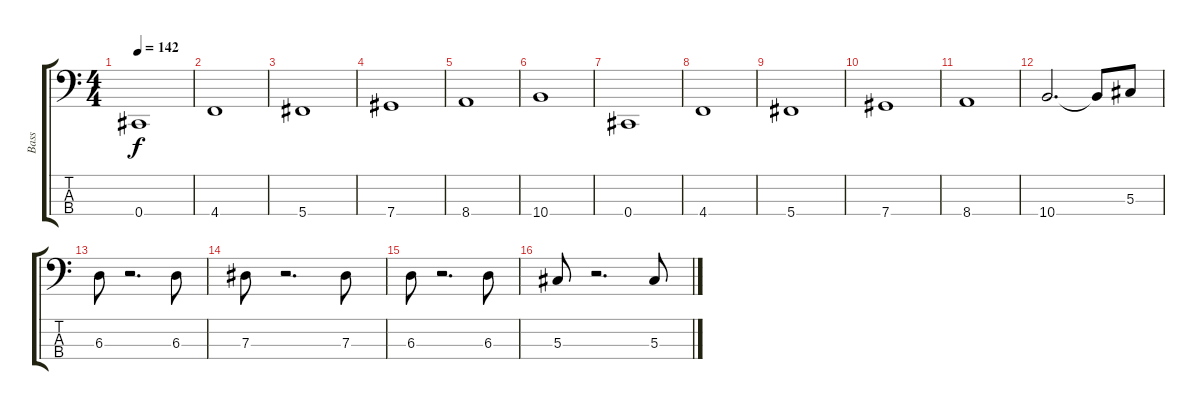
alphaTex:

\track ("Bass" "Bass") {instrument electricbasspick}
\staff {score tabs}
\tuning (Gb2 Db2 Ab1 Db1) {hide}
\ts (4 4)
\tempo 142
\clef f4
\ks c
0.4.1{dy f instrument electricbasspick} |
4.4.1 |
5.4.1 |
7.4.1 |
8.4.1 |
10.4.1 |
0.4.1 |
4.4.1 |
5.4.1 |
7.4.1 |
8.4.1 |
10.4.2{d} 10.4{t}.8 5.3.8 |
6.3.8 r.2{d} 6.3.8 |
7.3.8 r.2{d} 7.3.8 |
6.3.8 r.2{d} 6.3.8 |
5.3.8 r.2{d} 5.3.8
